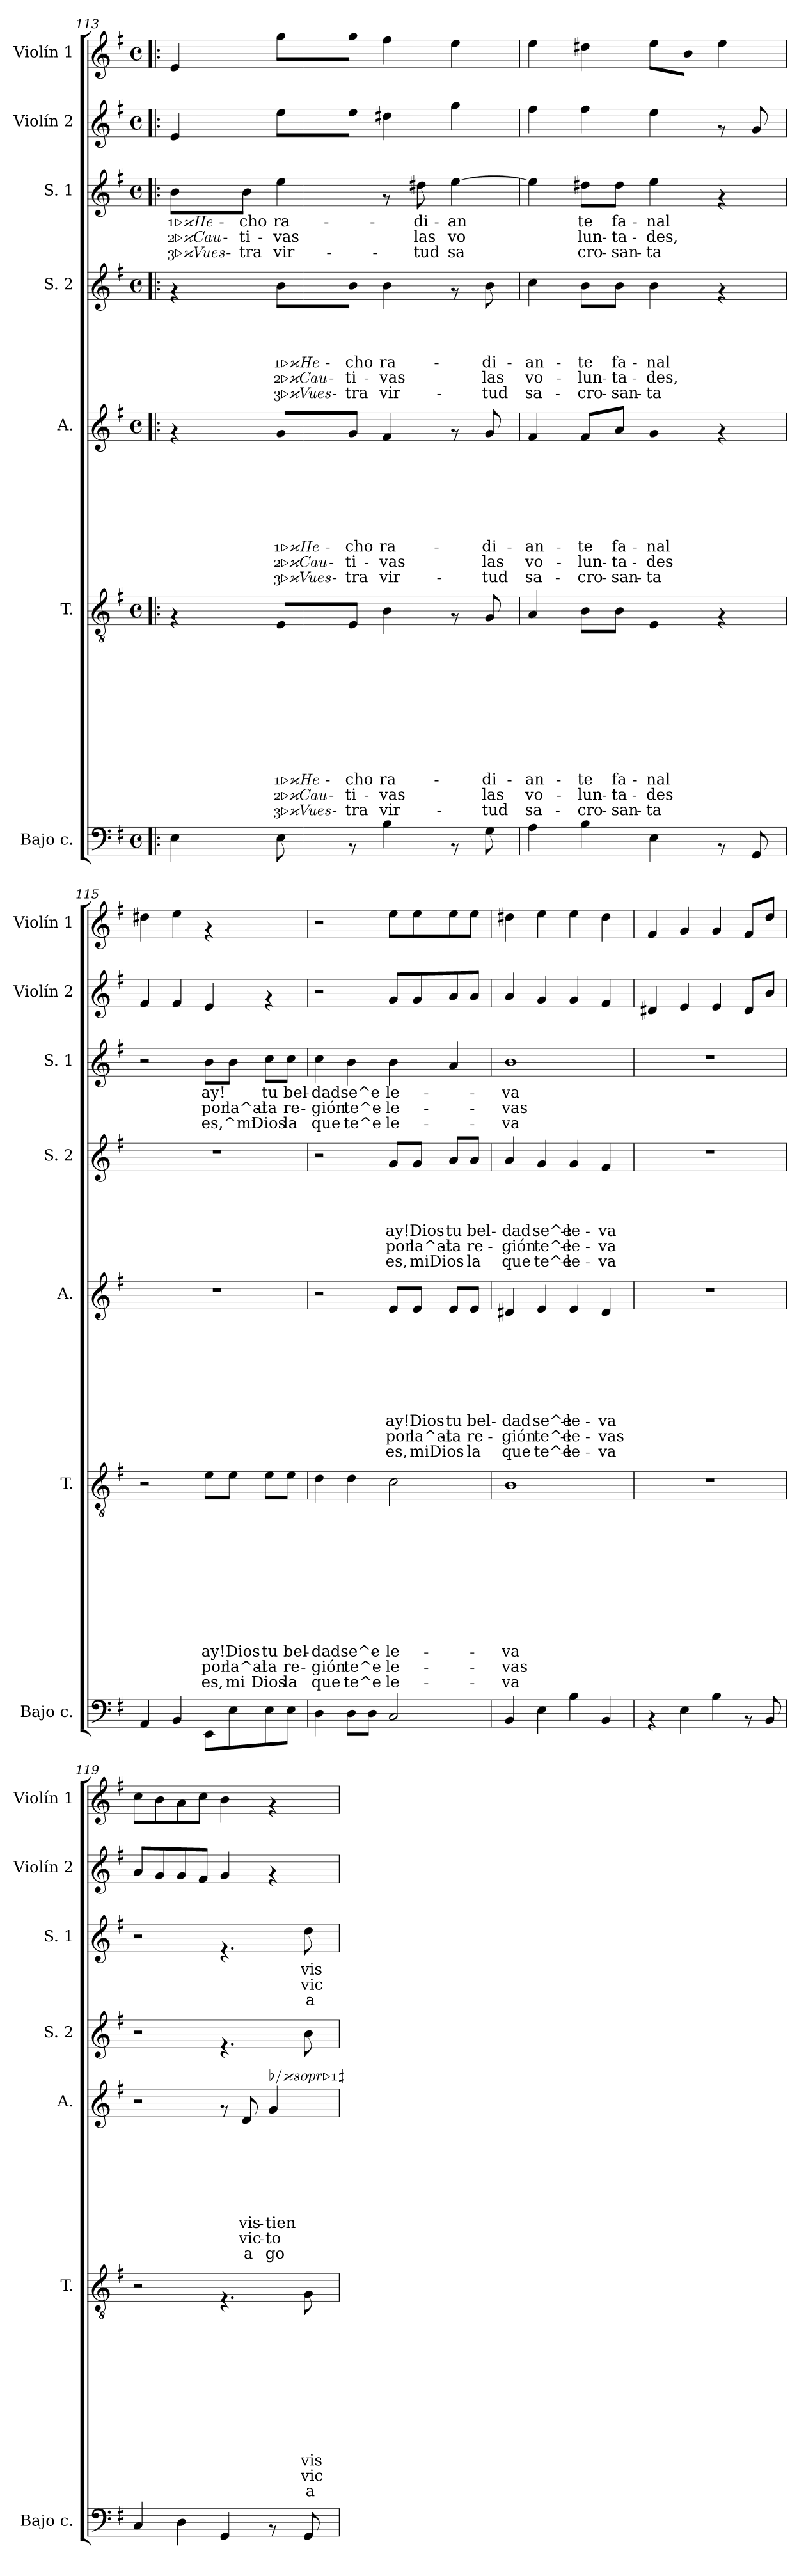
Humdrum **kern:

**kern	**kern	**text	**text	**text	**text	**text	**text	**text	**text	**text	**text	**text	**text	**kern	**text	**text	**text	**text	**text	**text	**text	**text	**text	**kern	**text	**text	**text	**text	**text	**text	**kern	**text	**text	**text	**kern	**kern
*part7	*part6	*part6	*part6	*part6	*part6	*part6	*part6	*part6	*part6	*part6	*part6	*part6	*part6	*part5	*part5	*part5	*part5	*part5	*part5	*part5	*part5	*part5	*part5	*part4	*part4	*part4	*part4	*part4	*part4	*part4	*part3	*part3	*part3	*part3	*part2	*part1
*staff7	*staff6	*staff6	*staff6	*staff6	*staff6	*staff6	*staff6	*staff6	*staff6	*staff6	*staff6	*staff6	*staff6	*staff5	*staff5	*staff5	*staff5	*staff5	*staff5	*staff5	*staff5	*staff5	*staff5	*staff4	*staff4	*staff4	*staff4	*staff4	*staff4	*staff4	*staff3	*staff3	*staff3	*staff3	*staff2	*staff1
*I"Bajo c.	*I"T.	*	*	*	*	*	*	*	*	*	*	*	*	*I"A.	*	*	*	*	*	*	*	*	*	*I"S. 2	*	*	*	*	*	*	*I"S. 1	*	*	*	*I"Violín 2	*I"Violín 1
*I'Bajo c.	*I'T.	*	*	*	*	*	*	*	*	*	*	*	*	*I'A.	*	*	*	*	*	*	*	*	*	*I'S. 2	*	*	*	*	*	*	*I'S. 1	*	*	*	*I'Violín 2	*I'Violín 1
*clefF4	*clefGv2	*	*	*	*	*	*	*	*	*	*	*	*	*clefG2	*	*	*	*	*	*	*	*	*	*clefG2	*	*	*	*	*	*	*clefG2	*	*	*	*clefG2	*clefG2
*ITrd7c12	*	*	*	*	*	*	*	*	*	*	*	*	*	*	*	*	*	*	*	*	*	*	*	*	*	*	*	*	*	*	*	*	*	*	*	*
*k[f#]	*k[f#]	*	*	*	*	*	*	*	*	*	*	*	*	*k[f#]	*	*	*	*	*	*	*	*	*	*k[f#]	*	*	*	*	*	*	*k[f#]	*	*	*	*k[f#]	*k[f#]
*G:	*G:	*	*	*	*	*	*	*	*	*	*	*	*	*G:	*	*	*	*	*	*	*	*	*	*G:	*	*	*	*	*	*	*G:	*	*	*	*G:	*G:
*M4/4	*M4/4	*	*	*	*	*	*	*	*	*	*	*	*	*M4/4	*	*	*	*	*	*	*	*	*	*M4/4	*	*	*	*	*	*	*M4/4	*	*	*	*M4/4	*M4/4
*met(c)	*met(c)	*	*	*	*	*	*	*	*	*	*	*	*	*met(c)	*	*	*	*	*	*	*	*	*	*met(c)	*	*	*	*	*	*	*met(c)	*	*	*	*met(c)	*met(c)
=113!|:	=113!|:	=113!|:	=113!|:	=113!|:	=113!|:	=113!|:	=113!|:	=113!|:	=113!|:	=113!|:	=113!|:	=113!|:	=113!|:	=113!|:	=113!|:	=113!|:	=113!|:	=113!|:	=113!|:	=113!|:	=113!|:	=113!|:	=113!|:	=113!|:	=113!|:	=113!|:	=113!|:	=113!|:	=113!|:	=113!|:	=113!|:	=113!|:	=113!|:	=113!|:	=113!|:	=113!|:
!	!	!	!	!	!	!	!	!	!	!	!	!	!	!	!	!	!	!	!	!	!	!	!	!	!	!	!	!	!	!	!	!LO:LY:b	!LO:LY:b	!LO:LY:b	!	!
4EE\	4rF	.	.	.	.	.	.	.	.	.	.	.	.	4rf	.	.	.	.	.	.	.	.	.	4rf	.	.	.	.	.	.	8b\L	1.He-	2.Cau-	3.Vues-	4e/	4e/
!	!	!	!	!	!	!	!	!	!	!	!	!	!	!	!	!	!	!	!	!	!	!	!	!	!	!	!	!	!	!	!	!LO:LY:b	!LO:LY:b	!LO:LY:b	!	!
.	.	.	.	.	.	.	.	.	.	.	.	.	.	.	.	.	.	.	.	.	.	.	.	.	.	.	.	.	.	.	8b\J	-cho	-ti-	-tra	.	.
!	!	!	!	!	!	!	!	!	!	!	!LO:LY:b	!LO:LY:b	!LO:LY:b	!	!	!	!	!	!	!	!LO:LY:b	!LO:LY:b	!LO:LY:b	!	!	!	!	!LO:LY:b	!LO:LY:b	!LO:LY:b	!	!LO:LY:b	!LO:LY:b	!LO:LY:b	!	!
8EE\	8E/L	.	.	.	.	.	.	.	.	.	1.He-	2.Cau-	3.Vues-	8g/L	.	.	.	.	.	.	1.He-	2.Cau-	3.Vues-	8b\L	.	.	.	1.He-	2.Cau-	3.Vues-	4ee\	ra-	-vas	vir-	8ee\L	8gg\L
!	!	!	!	!	!	!	!	!	!	!	!LO:LY:b	!LO:LY:b	!LO:LY:b	!	!	!	!	!	!	!	!LO:LY:b	!LO:LY:b	!LO:LY:b	!	!	!	!	!LO:LY:b	!LO:LY:b	!LO:LY:b	!	!	!	!	!	!
8rAA	8E/J	.	.	.	.	.	.	.	.	.	-cho	-ti-	-tra	8g/J	.	.	.	.	.	.	-cho	-ti-	-tra	8b\J	.	.	.	-cho	-ti-	-tra	.	.	.	.	8ee\J	8gg\J
!	!	!	!	!	!	!	!	!	!	!	!LO:LY:b	!LO:LY:b	!LO:LY:b	!	!	!	!	!	!	!	!LO:LY:b	!LO:LY:b	!LO:LY:b	!	!	!	!	!LO:LY:b	!LO:LY:b	!LO:LY:b	!	!	!	!	!	!
4BB\	4B\	.	.	.	.	.	.	.	.	.	ra-	-vas	vir-	4f#/	.	.	.	.	.	.	ra-	-vas	vir-	4b\	.	.	.	ra-	-vas	vir-	8rf	.	.	.	4dd#X\	4ff#\
!	!	!	!	!	!	!	!	!	!	!	!	!	!	!	!	!	!	!	!	!	!	!	!	!	!	!	!	!	!	!	!	!LO:LY:b	!LO:LY:b	!LO:LY:b	!	!
.	.	.	.	.	.	.	.	.	.	.	.	.	.	.	.	.	.	.	.	.	.	.	.	.	.	.	.	.	.	.	8dd#X\	-di-	las	-tud	.	.
!	!	!	!	!	!	!	!	!	!	!	!	!	!	!	!	!	!	!	!	!	!	!	!	!	!	!	!	!	!	!	!	!LO:LY:b	!LO:LY:b	!LO:LY:b	!	!
8rAA	8rF	.	.	.	.	.	.	.	.	.	.	.	.	8rf	.	.	.	.	.	.	.	.	.	8rf	.	.	.	.	.	.	[>4ee\	-an	vo	sa	4gg\	4ee\
!	!	!	!	!	!	!	!	!	!	!	!LO:LY:b	!LO:LY:b	!LO:LY:b	!	!	!	!	!	!	!	!LO:LY:b	!LO:LY:b	!LO:LY:b	!	!	!	!	!LO:LY:b	!LO:LY:b	!LO:LY:b	!	!	!	!	!	!
8GG\	8G/	.	.	.	.	.	.	.	.	.	-di-	las	-tud	8g/	.	.	.	.	.	.	-di-	las	-tud	8b\	.	.	.	-di-	las	-tud	.	.	.	.	.	.
!!LO:PB:g=z
=114	=114	=114	=114	=114	=114	=114	=114	=114	=114	=114	=114	=114	=114	=114	=114	=114	=114	=114	=114	=114	=114	=114	=114	=114	=114	=114	=114	=114	=114	=114	=114	=114	=114	=114	=114	=114
!	!	!	!	!	!	!	!	!	!	!	!LO:LY:b	!LO:LY:b	!LO:LY:b	!	!	!	!	!	!	!	!LO:LY:b	!LO:LY:b	!LO:LY:b	!	!	!	!	!LO:LY:b	!LO:LY:b	!LO:LY:b	!	!	!	!	!	!
4AA\	4A/	.	.	.	.	.	.	.	.	.	-an-	vo-	sa-	4f#/	.	.	.	.	.	.	-an-	vo-	sa-	4cc\	.	.	.	-an-	vo-	sa-	4ee\]	.	.	.	4ff#\	4ee\
!	!	!	!	!	!	!	!	!	!	!	!LO:LY:b	!LO:LY:b	!LO:LY:b	!	!	!	!	!	!	!	!LO:LY:b	!LO:LY:b	!LO:LY:b	!	!	!	!	!LO:LY:b	!LO:LY:b	!LO:LY:b	!	!LO:LY:b	!LO:LY:b	!LO:LY:b	!	!
4BB\	8B\L	.	.	.	.	.	.	.	.	.	-te	-lun-	-cro-	8f#/L	.	.	.	.	.	.	-te	-lun-	-cro-	8b\L	.	.	.	-te	-lun-	-cro-	8dd#X\L	te	lun-	cro-	4ff#\	4dd#X\
!	!	!	!	!	!	!	!	!	!	!	!LO:LY:b	!LO:LY:b	!LO:LY:b	!	!	!	!	!	!	!	!LO:LY:b	!LO:LY:b	!LO:LY:b	!	!	!	!	!LO:LY:b	!LO:LY:b	!LO:LY:b	!	!LO:LY:b	!LO:LY:b	!LO:LY:b	!	!
.	8B\J	.	.	.	.	.	.	.	.	.	fa-	-ta-	-san-	8a/J	.	.	.	.	.	.	fa-	-ta-	-san-	8b\J	.	.	.	fa-	-ta-	-san-	8dd#\J	fa-	-ta-	-san-	.	.
!	!	!	!	!	!	!	!	!	!	!	!LO:LY:b	!LO:LY:b	!LO:LY:b	!	!	!	!	!	!	!	!LO:LY:b	!LO:LY:b	!LO:LY:b	!	!	!	!	!LO:LY:b	!LO:LY:b	!LO:LY:b	!	!LO:LY:b	!LO:LY:b	!LO:LY:b	!	!
4EE\	4E/	.	.	.	.	.	.	.	.	.	-nal	-des	-ta	4g/	.	.	.	.	.	.	-nal	-des	-ta	4b\	.	.	.	-nal	-des,	-ta	4ee\	-nal	-des,	-ta	4ee\	8ee\L
.	.	.	.	.	.	.	.	.	.	.	.	.	.	.	.	.	.	.	.	.	.	.	.	.	.	.	.	.	.	.	.	.	.	.	.	8b\J
8rAA	4rF	.	.	.	.	.	.	.	.	.	.	.	.	4rf	.	.	.	.	.	.	.	.	.	4rf	.	.	.	.	.	.	4rf	.	.	.	8rf	4ee\
8GGG/	.	.	.	.	.	.	.	.	.	.	.	.	.	.	.	.	.	.	.	.	.	.	.	.	.	.	.	.	.	.	.	.	.	.	8g/	.
=115	=115	=115	=115	=115	=115	=115	=115	=115	=115	=115	=115	=115	=115	=115	=115	=115	=115	=115	=115	=115	=115	=115	=115	=115	=115	=115	=115	=115	=115	=115	=115	=115	=115	=115	=115	=115
4AAA/	2r	.	.	.	.	.	.	.	.	.	.	.	.	1r	.	.	.	.	.	.	.	.	.	1r	.	.	.	.	.	.	2r	.	.	.	4f#/	4dd#X\
4BBB/	.	.	.	.	.	.	.	.	.	.	.	.	.	.	.	.	.	.	.	.	.	.	.	.	.	.	.	.	.	.	.	.	.	.	4f#/	4ee\
!	!	!	!	!	!	!	!	!	!	!	!LO:LY:b	!LO:LY:b	!LO:LY:b	!	!	!	!	!	!	!	!	!	!	!	!	!	!	!	!	!	!	!LO:LY:b	!LO:LY:b	!LO:LY:b	!	!
8EEE\L	8e\L	.	.	.	.	.	.	.	.	.	ay!	por	es,	.	.	.	.	.	.	.	.	.	.	.	.	.	.	.	.	.	8b\L	ay!	por	es,^mi	4e/	4rf
!	!	!	!	!	!	!	!	!	!	!	!LO:LY:b	!LO:LY:b	!LO:LY:b	!	!	!	!	!	!	!	!	!	!	!	!	!	!	!	!	!	!	!	!LO:LY:b	!	!	!
8EE\	8e\J	.	.	.	.	.	.	.	.	.	Dios	la^al-	mi	.	.	.	.	.	.	.	.	.	.	.	.	.	.	.	.	.	8b\J	.	la^al-	.	.	.
!	!	!	!	!	!	!	!	!	!	!	!LO:LY:b	!LO:LY:b	!LO:LY:b	!	!	!	!	!	!	!	!	!	!	!	!	!	!	!	!	!	!	!LO:LY:b	!LO:LY:b	!LO:LY:b	!	!
8EE\	8e\L	.	.	.	.	.	.	.	.	.	tu	-ta	Dios	.	.	.	.	.	.	.	.	.	.	.	.	.	.	.	.	.	8cc\L	tu	-ta	Dios	4rf	4ryy
!	!	!	!	!	!	!	!	!	!	!	!LO:LY:b	!LO:LY:b	!LO:LY:b	!	!	!	!	!	!	!	!	!	!	!	!	!	!	!	!	!	!	!LO:LY:b	!LO:LY:b	!LO:LY:b	!	!
8EE\J	8e\J	.	.	.	.	.	.	.	.	.	bel-	re-	la	.	.	.	.	.	.	.	.	.	.	.	.	.	.	.	.	.	8cc\J	bel-	re-	la	.	.
=116	=116	=116	=116	=116	=116	=116	=116	=116	=116	=116	=116	=116	=116	=116	=116	=116	=116	=116	=116	=116	=116	=116	=116	=116	=116	=116	=116	=116	=116	=116	=116	=116	=116	=116	=116	=116
!	!	!	!	!	!	!	!	!	!	!	!LO:LY:b	!LO:LY:b	!LO:LY:b	!	!	!	!	!	!	!	!	!	!	!	!	!	!	!	!	!	!	!LO:LY:b	!LO:LY:b	!LO:LY:b	!	!
4DD\	4d\	.	.	.	.	.	.	.	.	.	-dadse^e-	-gión	que	2r	.	.	.	.	.	.	.	.	.	2r	.	.	.	.	.	.	4cc\	-dadse^e-	-gión	que	2r	2r
!	!	!	!	!	!	!	!	!	!	!	!	!LO:LY:b	!LO:LY:b	!	!	!	!	!	!	!	!	!	!	!	!	!	!	!	!	!	!	!	!LO:LY:b	!LO:LY:b	!	!
8DD\L	4d\	.	.	.	.	.	.	.	.	.	.	te^e-	te^e-	.	.	.	.	.	.	.	.	.	.	.	.	.	.	.	.	.	4b\	.	te^e-	te^e-	.	.
8DD\J	.	.	.	.	.	.	.	.	.	.	.	.	.	.	.	.	.	.	.	.	.	.	.	.	.	.	.	.	.	.	.	.	.	.	.	.
!	!	!	!	!	!	!	!	!	!	!	!LO:LY:b	!LO:LY:b	!LO:LY:b	!	!	!	!	!	!	!	!LO:LY:b	!LO:LY:b	!LO:LY:b	!	!	!	!	!LO:LY:b	!LO:LY:b	!LO:LY:b	!	!LO:LY:b	!LO:LY:b	!LO:LY:b	!	!
2CC/	2c\	.	.	.	.	.	.	.	.	.	-le-	-le-	-le-	8e/L	.	.	.	.	.	.	ay!	por	es,	8g/L	.	.	.	ay!	por	es,	4b\	-le-	-le-	-le-	8g/L	8ee\L
!	!	!	!	!	!	!	!	!	!	!	!	!	!	!	!	!	!	!	!	!	!LO:LY:b	!LO:LY:b	!LO:LY:b	!	!	!	!	!LO:LY:b	!LO:LY:b	!LO:LY:b	!	!	!	!	!	!
.	.	.	.	.	.	.	.	.	.	.	.	.	.	8e/J	.	.	.	.	.	.	Dios	la^al-	miDios	8g/J	.	.	.	Dios	la^al-	miDios	.	.	.	.	8g/	8ee\
!	!	!	!	!	!	!	!	!	!	!	!	!	!	!	!	!	!	!	!	!	!LO:LY:b	!LO:LY:b	!	!	!	!	!	!LO:LY:b	!LO:LY:b	!	!	!	!	!	!	!
.	.	.	.	.	.	.	.	.	.	.	.	.	.	8e/L	.	.	.	.	.	.	tu	-ta	.	8a/L	.	.	.	tu	-ta	.	4a/	.	.	.	8a/	8ee\
!	!	!	!	!	!	!	!	!	!	!	!	!	!	!	!	!	!	!	!	!	!LO:LY:b	!LO:LY:b	!LO:LY:b	!	!	!	!	!LO:LY:b	!LO:LY:b	!LO:LY:b	!	!	!	!	!	!
.	.	.	.	.	.	.	.	.	.	.	.	.	.	8e/J	.	.	.	.	.	.	bel-	re-	la	8a/J	.	.	.	bel-	re-	la	.	.	.	.	8a/J	8ee\J
=117	=117	=117	=117	=117	=117	=117	=117	=117	=117	=117	=117	=117	=117	=117	=117	=117	=117	=117	=117	=117	=117	=117	=117	=117	=117	=117	=117	=117	=117	=117	=117	=117	=117	=117	=117	=117
!	!	!	!	!	!	!	!	!	!	!	!LO:LY:b	!LO:LY:b	!LO:LY:b	!	!	!	!	!	!	!	!LO:LY:b	!LO:LY:b	!LO:LY:b	!	!	!	!	!LO:LY:b	!LO:LY:b	!LO:LY:b	!	!LO:LY:b	!LO:LY:b	!LO:LY:b	!	!
4BBB/	1B	.	.	.	.	.	.	.	.	.	-va	-vas	-va	4d#X/	.	.	.	.	.	.	-dad	-gión	que	4a/	.	.	.	-dad	-gión	que	1b	-va	-vas	-va	4a/	4dd#X\
!	!	!	!	!	!	!	!	!	!	!	!	!	!	!	!	!	!	!	!	!	!LO:LY:b	!LO:LY:b	!LO:LY:b	!	!	!	!	!LO:LY:b	!LO:LY:b	!LO:LY:b	!	!	!	!	!	!
4EE\	.	.	.	.	.	.	.	.	.	.	.	.	.	4e/	.	.	.	.	.	.	se^e-	te^e-	te^e-	4g/	.	.	.	se^e-	te^e-	te^e-	.	.	.	.	4g/	4ee\
!	!	!	!	!	!	!	!	!	!	!	!	!	!	!	!	!	!	!	!	!	!LO:LY:b	!LO:LY:b	!LO:LY:b	!	!	!	!	!LO:LY:b	!LO:LY:b	!LO:LY:b	!	!	!	!	!	!
4BB\	.	.	.	.	.	.	.	.	.	.	.	.	.	4e/	.	.	.	.	.	.	-le-	-le-	-le-	4g/	.	.	.	-le-	-le-	-le-	.	.	.	.	4g/	4ee\
!	!	!	!	!	!	!	!	!	!	!	!	!	!	!	!	!	!	!	!	!	!LO:LY:b	!LO:LY:b	!LO:LY:b	!	!	!	!	!LO:LY:b	!LO:LY:b	!LO:LY:b	!	!	!	!	!	!
4BBB/	.	.	.	.	.	.	.	.	.	.	.	.	.	4d#/	.	.	.	.	.	.	-va	-vas	-va	4f#/	.	.	.	-va	-va	-va	.	.	.	.	4f#/	4dd#\
!!LO:PB:g=z
=118	=118	=118	=118	=118	=118	=118	=118	=118	=118	=118	=118	=118	=118	=118	=118	=118	=118	=118	=118	=118	=118	=118	=118	=118	=118	=118	=118	=118	=118	=118	=118	=118	=118	=118	=118	=118
4rAA	1r	.	.	.	.	.	.	.	.	.	.	.	.	1r	.	.	.	.	.	.	.	.	.	1r	.	.	.	.	.	.	1r	.	.	.	4d#X/	4f#/
4EE\	.	.	.	.	.	.	.	.	.	.	.	.	.	.	.	.	.	.	.	.	.	.	.	.	.	.	.	.	.	.	.	.	.	.	4e/	4g/
4BB\	.	.	.	.	.	.	.	.	.	.	.	.	.	.	.	.	.	.	.	.	.	.	.	.	.	.	.	.	.	.	.	.	.	.	4e/	4g/
8rAA	.	.	.	.	.	.	.	.	.	.	.	.	.	.	.	.	.	.	.	.	.	.	.	.	.	.	.	.	.	.	.	.	.	.	8d#/L	8f#/L
8BBB/	.	.	.	.	.	.	.	.	.	.	.	.	.	.	.	.	.	.	.	.	.	.	.	.	.	.	.	.	.	.	.	.	.	.	8b/J	8dd/J
=119	=119	=119	=119	=119	=119	=119	=119	=119	=119	=119	=119	=119	=119	=119	=119	=119	=119	=119	=119	=119	=119	=119	=119	=119	=119	=119	=119	=119	=119	=119	=119	=119	=119	=119	=119	=119
4CC/	2r	.	.	.	.	.	.	.	.	.	.	.	.	2r	.	.	.	.	.	.	.	.	.	2r	.	.	.	.	.	.	2r	.	.	.	8a/L	8cc\L
.	.	.	.	.	.	.	.	.	.	.	.	.	.	.	.	.	.	.	.	.	.	.	.	.	.	.	.	.	.	.	.	.	.	.	8g/	8b\
4DD\	.	.	.	.	.	.	.	.	.	.	.	.	.	.	.	.	.	.	.	.	.	.	.	.	.	.	.	.	.	.	.	.	.	.	8g/	8a\
.	.	.	.	.	.	.	.	.	.	.	.	.	.	.	.	.	.	.	.	.	.	.	.	.	.	.	.	.	.	.	.	.	.	.	8f#/J	8cc\J
4GGG/	4.rF	.	.	.	.	.	.	.	.	.	.	.	.	8rf	.	.	.	.	.	.	.	.	.	4.rf	.	.	.	.	.	.	4.rf	.	.	.	4g/	4b\
!	!	!	!	!	!	!	!	!	!	!	!	!	!	!	!	!	!	!	!	!	!LO:LY:b	!LO:LY:b	!LO:LY:b	!	!	!	!	!	!	!	!	!	!	!	!	!
.	.	.	.	.	.	.	.	.	.	.	.	.	.	8d/	.	.	.	.	.	.	vis-	vic-	a	.	.	.	.	.	.	.	.	.	.	.	.	.
!	!	!	!	!	!	!	!	!	!	!	!	!	!	!LO:TX:a:B:t=[=sopr.1]	!	!	!	!	!	!	!	!	!	!	!	!	!	!	!	!	!	!	!	!	!	!
!	!	!	!	!	!	!	!	!	!	!	!	!	!	!	!	!	!	!	!	!	!LO:LY:b	!LO:LY:b	!LO:LY:b	!	!	!	!	!	!	!	!	!	!	!	!	!
8rAA	.	.	.	.	.	.	.	.	.	.	.	.	.	4g/	.	.	.	.	.	.	-tien-	-to-	go-	.	.	.	.	.	.	.	.	.	.	.	4rf	4rf
!	!	!	!	!	!	!	!	!	!	!	!LO:LY:b	!LO:LY:b	!LO:LY:b	!	!	!	!	!	!	!	!	!	!	!	!	!	!	!	!	!	!	!LO:LY:b	!LO:LY:b	!LO:LY:b	!	!
8GGG/	8G\	.	.	.	.	.	.	.	.	.	vis-	vic-	a	.	.	.	.	.	.	.	.	.	.	8b\	.	.	.	.	.	.	8dd\	vis-	vic-	a	.	.
=	=	=	=	=	=	=	=	=	=	=	=	=	=	=	=	=	=	=	=	=	=	=	=	=	=	=	=	=	=	=	=	=	=	=	=	=
*-	*-	*-	*-	*-	*-	*-	*-	*-	*-	*-	*-	*-	*-	*-	*-	*-	*-	*-	*-	*-	*-	*-	*-	*-	*-	*-	*-	*-	*-	*-	*-	*-	*-	*-	*-	*-
